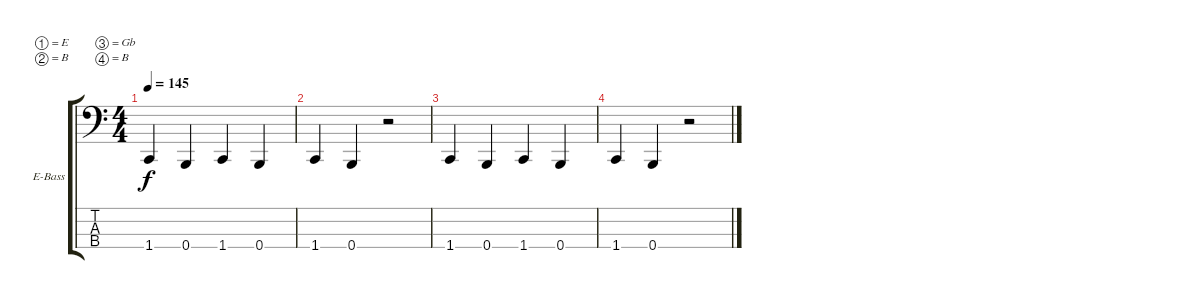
\bracketExtendMode groupsimilarinstruments
\firstSystemTrackNameOrientation horizontal
\otherSystemsTrackNameOrientation horizontal
\track ("Adam Duce" "E-Bass") {instrument electricbasspick}
\staff {score tabs}
\tuning (E2 B1 Gb1 B0)
\ts (4 4)
\tempo 145
\clef f4
\ks c
1.4.4{dy f} 0.4.4 1.4.4 0.4.4 |
1.4.4 0.4.4 r.2 |
1.4.4 0.4.4 1.4.4 0.4.4 |
1.4.4 0.4.4 r.2
